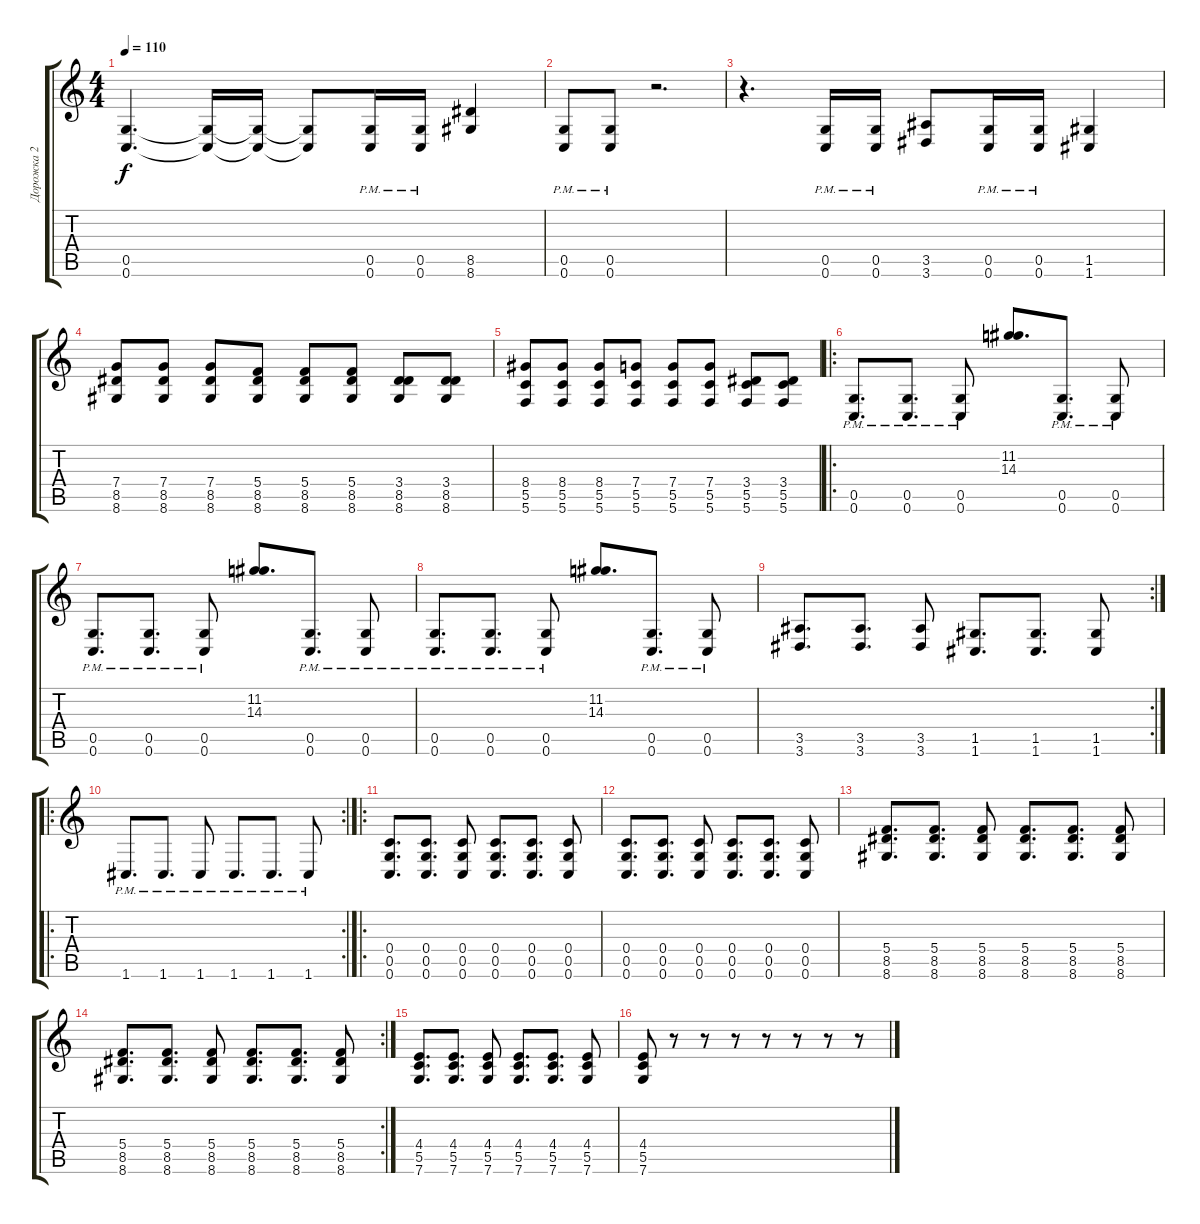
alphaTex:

\track ("Дорожка 2" "Дорожка 2") {instrument distortionguitar}
\staff {score tabs}
\tuning (D4 A3 F3 C3 G2 C2) {hide}
\ts (4 4)
\tempo 110
\clef g2
\ks c
(0.5{t} 0.6{t}).4{d dy f} (0.5{t} 0.6{t}).16 (0.5{t} 0.6{t}).16 (0.5{t} 0.6{t}).8 (0.5{pm} 0.6{pm}).16 (0.5{pm} 0.6{pm}).16 (8.5 8.6).4 |
(0.5{pm} 0.6{pm}).8 (0.5{pm} 0.6{pm}).8 r.2{d} |
r.4{d} (0.5{pm} 0.6{pm}).16 (0.5{pm} 0.6{pm}).16 (3.5 3.6).8 (0.5{pm} 0.6{pm}).16 (0.5{pm} 0.6{pm}).16 (1.5 1.6).4 |
(7.4 8.5 8.6).8 (7.4 8.5 8.6).8 (7.4 8.5 8.6).8 (5.4 8.5 8.6).8 (5.4 8.5 8.6).8 (5.4 8.5 8.6).8 (3.4 8.5 8.6).8 (3.4 8.5 8.6).8 |
(8.4 5.5 5.6).8 (8.4 5.5 5.6).8 (8.4 5.5 5.6).8 (7.4 5.5 5.6).8 (7.4 5.5 5.6).8 (7.4 5.5 5.6).8 (3.4 5.5 5.6).8 (3.4 5.5 5.6).8 |
\ro
(0.5{pm} 0.6{pm}).8{d} (0.5{pm} 0.6{pm}).8{d} (0.5{pm} 0.6{pm}).8 (11.2 14.3).8{d} (0.5{pm} 0.6{pm}).8{d} (0.5{pm} 0.6{pm}).8 |
(0.5{pm} 0.6{pm}).8{d} (0.5{pm} 0.6{pm}).8{d} (0.5{pm} 0.6{pm}).8 (11.2 14.3).8{d} (0.5{pm} 0.6{pm}).8{d} (0.5{pm} 0.6{pm}).8 |
(0.5{pm} 0.6{pm}).8{d} (0.5{pm} 0.6{pm}).8{d} (0.5{pm} 0.6{pm}).8 (11.2 14.3).8{d} (0.5{pm} 0.6{pm}).8{d} (0.5{pm} 0.6{pm}).8 |
\rc 2
(3.5 3.6).8{d} (3.5 3.6).8{d} (3.5 3.6).8 (1.5 1.6).8{d} (1.5 1.6).8{d} (1.5 1.6).8 |
\ro
\rc 2
1.6{pm}.8{d} 1.6{pm}.8{d} 1.6{pm}.8 1.6{pm}.8{d} 1.6{pm}.8{d} 1.6{pm}.8 |
\ro
(0.4 0.5 0.6).8{d} (0.4 0.5 0.6).8{d} (0.4 0.5 0.6).8 (0.4 0.5 0.6).8{d} (0.4 0.5 0.6).8{d} (0.4 0.5 0.6).8 |
(0.4 0.5 0.6).8{d} (0.4 0.5 0.6).8{d} (0.4 0.5 0.6).8 (0.4 0.5 0.6).8{d} (0.4 0.5 0.6).8{d} (0.4 0.5 0.6).8 |
(5.4 8.5 8.6).8{d} (5.4 8.5 8.6).8{d} (5.4 8.5 8.6).8 (5.4 8.5 8.6).8{d} (5.4 8.5 8.6).8{d} (5.4 8.5 8.6).8 |
\rc 2
(5.4 8.5 8.6).8{d} (5.4 8.5 8.6).8{d} (5.4 8.5 8.6).8 (5.4 8.5 8.6).8{d} (5.4 8.5 8.6).8{d} (5.4 8.5 8.6).8 |
(4.4 5.5 7.6).8{d} (4.4 5.5 7.6).8{d} (4.4 5.5 7.6).8 (4.4 5.5 7.6).8{d} (4.4 5.5 7.6).8{d} (4.4 5.5 7.6).8 |
(4.4 5.5 7.6).8 r.8 r.8 r.8 r.8 r.8 r.8 r.8
